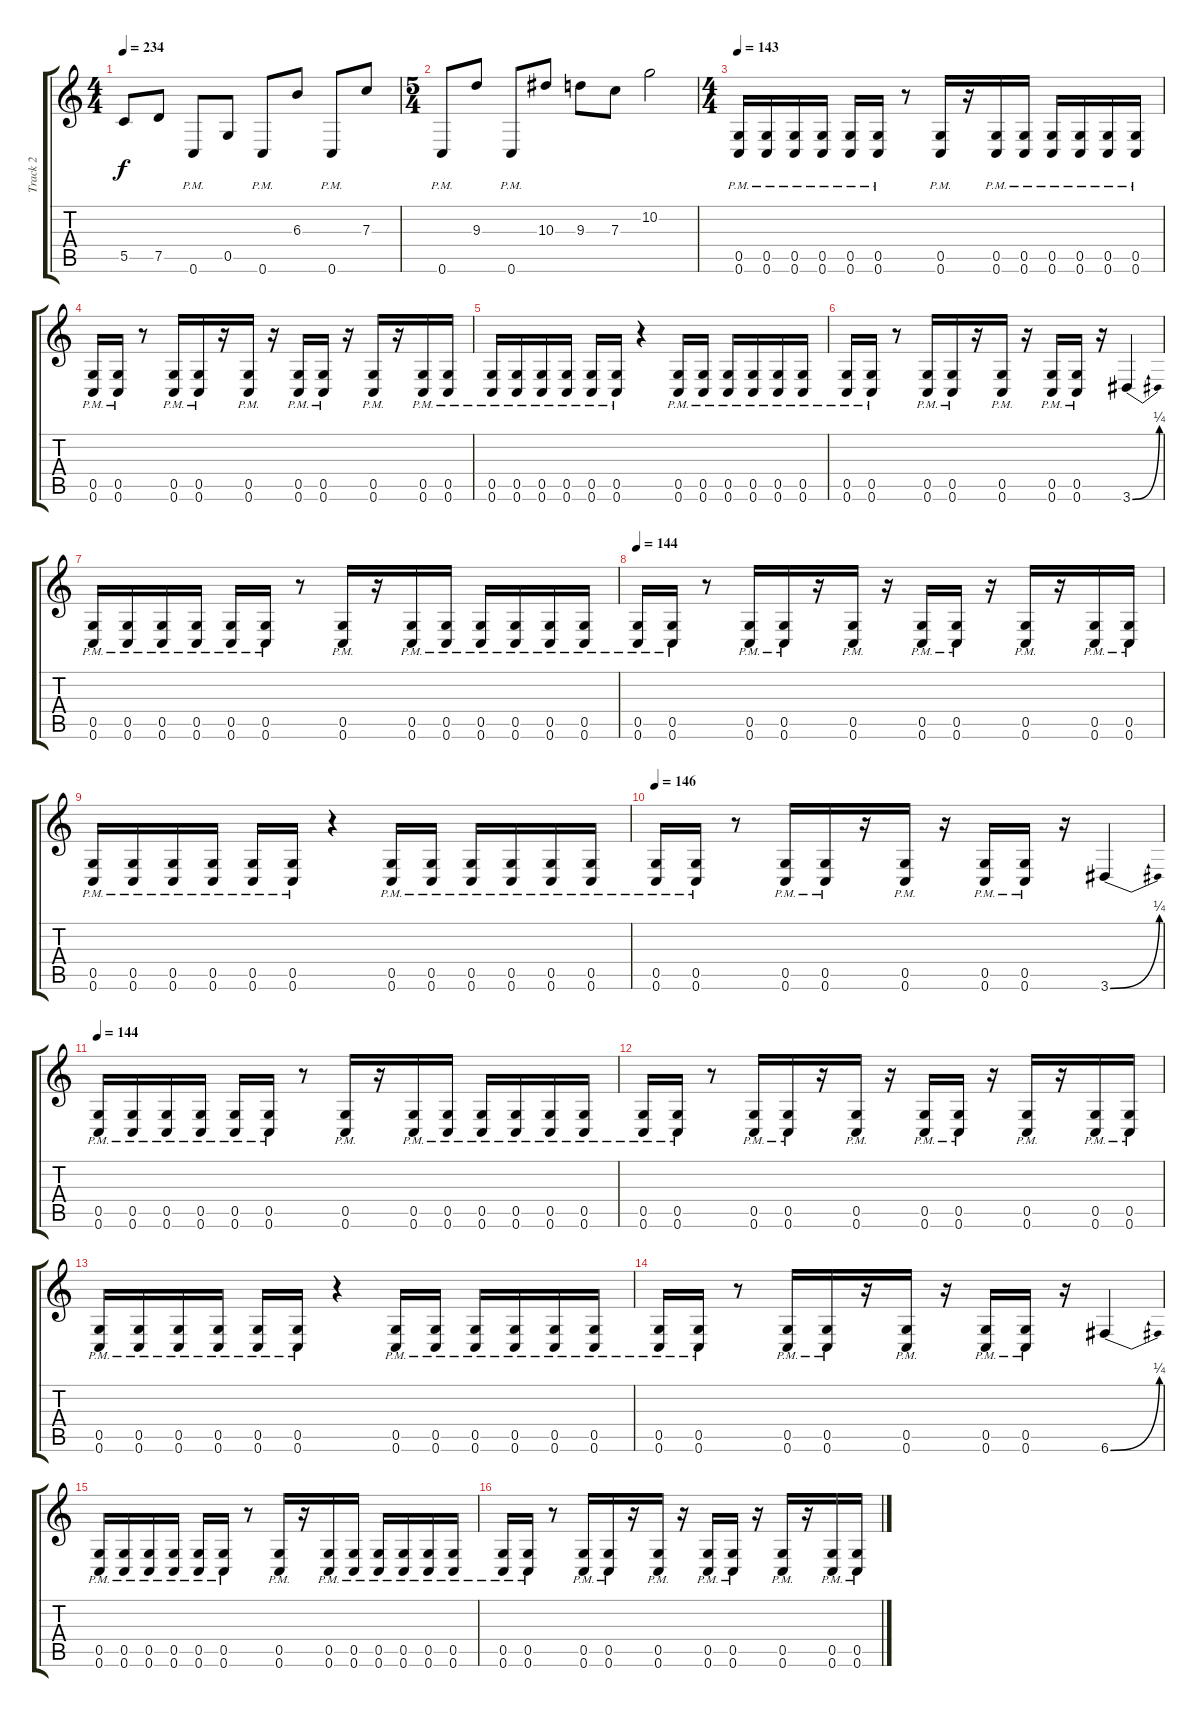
\track ("Track 2" "Track 2") {instrument distortionguitar}
\staff {score tabs}
\tuning (D4 A3 F3 C3 G2 C2) {hide}
\ts (4 4)
\tempo 234
\clef g2
\ks c
5.5.8{dy f} 7.5.8 0.6{pm}.8 0.5.8 0.6{pm}.8 6.3.8 0.6{pm}.8 7.3.8 |
\ts (5 4)
0.6{pm}.8 9.3.8 0.6{pm}.8 10.3.8 9.3.8 7.3.8 10.2.2 |
\ts (4 4)
\tempo 143
(0.5{pm} 0.6{pm}).16 (0.5{pm} 0.6{pm}).16 (0.5{pm} 0.6{pm}).16 (0.5{pm} 0.6{pm}).16 (0.5{pm} 0.6{pm}).16 (0.5{pm} 0.6{pm}).16 r.8 (0.5{pm} 0.6{pm}).16 r.16 (0.5{pm} 0.6{pm}).16 (0.5{pm} 0.6{pm}).16 (0.5{pm} 0.6{pm}).16 (0.5{pm} 0.6{pm}).16 (0.5{pm} 0.6{pm}).16 (0.5{pm} 0.6{pm}).16 |
(0.5{pm} 0.6{pm}).16 (0.5{pm} 0.6{pm}).16 r.8 (0.5{pm} 0.6{pm}).16 (0.5{pm} 0.6{pm}).16 r.16 (0.5{pm} 0.6{pm}).16 r.16 (0.5{pm} 0.6{pm}).16 (0.5{pm} 0.6{pm}).16 r.16 (0.5{pm} 0.6{pm}).16 r.16 (0.5{pm} 0.6{pm}).16 (0.5{pm} 0.6{pm}).16 |
(0.5{pm} 0.6{pm}).16 (0.5{pm} 0.6{pm}).16 (0.5{pm} 0.6{pm}).16 (0.5{pm} 0.6{pm}).16 (0.5{pm} 0.6{pm}).16 (0.5{pm} 0.6{pm}).16 r.4 (0.5{pm} 0.6{pm}).16 (0.5{pm} 0.6{pm}).16 (0.5{pm} 0.6{pm}).16 (0.5{pm} 0.6{pm}).16 (0.5{pm} 0.6{pm}).16 (0.5{pm} 0.6{pm}).16 |
(0.5{pm} 0.6{pm}).16 (0.5{pm} 0.6{pm}).16 r.8 (0.5{pm} 0.6{pm}).16 (0.5{pm} 0.6{pm}).16 r.16 (0.5{pm} 0.6{pm}).16 r.16 (0.5{pm} 0.6{pm}).16 (0.5{pm} 0.6{pm}).16 r.16 3.6{be (bend 0 0 60 1)}.4 |
(0.5{pm} 0.6{pm}).16 (0.5{pm} 0.6{pm}).16 (0.5{pm} 0.6{pm}).16 (0.5{pm} 0.6{pm}).16 (0.5{pm} 0.6{pm}).16 (0.5{pm} 0.6{pm}).16 r.8 (0.5{pm} 0.6{pm}).16 r.16 (0.5{pm} 0.6{pm}).16 (0.5{pm} 0.6{pm}).16 (0.5{pm} 0.6{pm}).16 (0.5{pm} 0.6{pm}).16 (0.5{pm} 0.6{pm}).16 (0.5{pm} 0.6{pm}).16 |
\tempo 144
(0.5{pm} 0.6{pm}).16 (0.5{pm} 0.6{pm}).16 r.8 (0.5{pm} 0.6{pm}).16 (0.5{pm} 0.6{pm}).16 r.16 (0.5{pm} 0.6{pm}).16 r.16 (0.5{pm} 0.6{pm}).16 (0.5{pm} 0.6{pm}).16 r.16 (0.5{pm} 0.6{pm}).16 r.16 (0.5{pm} 0.6{pm}).16 (0.5{pm} 0.6{pm}).16 |
(0.5{pm} 0.6{pm}).16 (0.5{pm} 0.6{pm}).16 (0.5{pm} 0.6{pm}).16 (0.5{pm} 0.6{pm}).16 (0.5{pm} 0.6{pm}).16 (0.5{pm} 0.6{pm}).16 r.4 (0.5{pm} 0.6{pm}).16 (0.5{pm} 0.6{pm}).16 (0.5{pm} 0.6{pm}).16 (0.5{pm} 0.6{pm}).16 (0.5{pm} 0.6{pm}).16 (0.5{pm} 0.6{pm}).16 |
\tempo 146
(0.5{pm} 0.6{pm}).16 (0.5{pm} 0.6{pm}).16 r.8 (0.5{pm} 0.6{pm}).16 (0.5{pm} 0.6{pm}).16 r.16 (0.5{pm} 0.6{pm}).16 r.16 (0.5{pm} 0.6{pm}).16 (0.5{pm} 0.6{pm}).16 r.16 3.6{be (bend 0 0 60 1)}.4 |
\tempo 144
(0.5{pm} 0.6{pm}).16 (0.5{pm} 0.6{pm}).16 (0.5{pm} 0.6{pm}).16 (0.5{pm} 0.6{pm}).16 (0.5{pm} 0.6{pm}).16 (0.5{pm} 0.6{pm}).16 r.8 (0.5{pm} 0.6{pm}).16 r.16 (0.5{pm} 0.6{pm}).16 (0.5{pm} 0.6{pm}).16 (0.5{pm} 0.6{pm}).16 (0.5{pm} 0.6{pm}).16 (0.5{pm} 0.6{pm}).16 (0.5{pm} 0.6{pm}).16 |
(0.5{pm} 0.6{pm}).16 (0.5{pm} 0.6{pm}).16 r.8 (0.5{pm} 0.6{pm}).16 (0.5{pm} 0.6{pm}).16 r.16 (0.5{pm} 0.6{pm}).16 r.16 (0.5{pm} 0.6{pm}).16 (0.5{pm} 0.6{pm}).16 r.16 (0.5{pm} 0.6{pm}).16 r.16 (0.5{pm} 0.6{pm}).16 (0.5{pm} 0.6{pm}).16 |
(0.5{pm} 0.6{pm}).16 (0.5{pm} 0.6{pm}).16 (0.5{pm} 0.6{pm}).16 (0.5{pm} 0.6{pm}).16 (0.5{pm} 0.6{pm}).16 (0.5{pm} 0.6{pm}).16 r.4 (0.5{pm} 0.6{pm}).16 (0.5{pm} 0.6{pm}).16 (0.5{pm} 0.6{pm}).16 (0.5{pm} 0.6{pm}).16 (0.5{pm} 0.6{pm}).16 (0.5{pm} 0.6{pm}).16 |
(0.5{pm} 0.6{pm}).16 (0.5{pm} 0.6{pm}).16 r.8 (0.5{pm} 0.6{pm}).16 (0.5{pm} 0.6{pm}).16 r.16 (0.5{pm} 0.6{pm}).16 r.16 (0.5{pm} 0.6{pm}).16 (0.5{pm} 0.6{pm}).16 r.16 6.6{be (bend 0 0 60 1)}.4 |
(0.5{pm} 0.6{pm}).16 (0.5{pm} 0.6{pm}).16 (0.5{pm} 0.6{pm}).16 (0.5{pm} 0.6{pm}).16 (0.5{pm} 0.6{pm}).16 (0.5{pm} 0.6{pm}).16 r.8 (0.5{pm} 0.6{pm}).16 r.16 (0.5{pm} 0.6{pm}).16 (0.5{pm} 0.6{pm}).16 (0.5{pm} 0.6{pm}).16 (0.5{pm} 0.6{pm}).16 (0.5{pm} 0.6{pm}).16 (0.5{pm} 0.6{pm}).16 |
(0.5{pm} 0.6{pm}).16 (0.5{pm} 0.6{pm}).16 r.8 (0.5{pm} 0.6{pm}).16 (0.5{pm} 0.6{pm}).16 r.16 (0.5{pm} 0.6{pm}).16 r.16 (0.5{pm} 0.6{pm}).16 (0.5{pm} 0.6{pm}).16 r.16 (0.5{pm} 0.6{pm}).16 r.16 (0.5{pm} 0.6{pm}).16 (0.5{pm} 0.6{pm}).16
